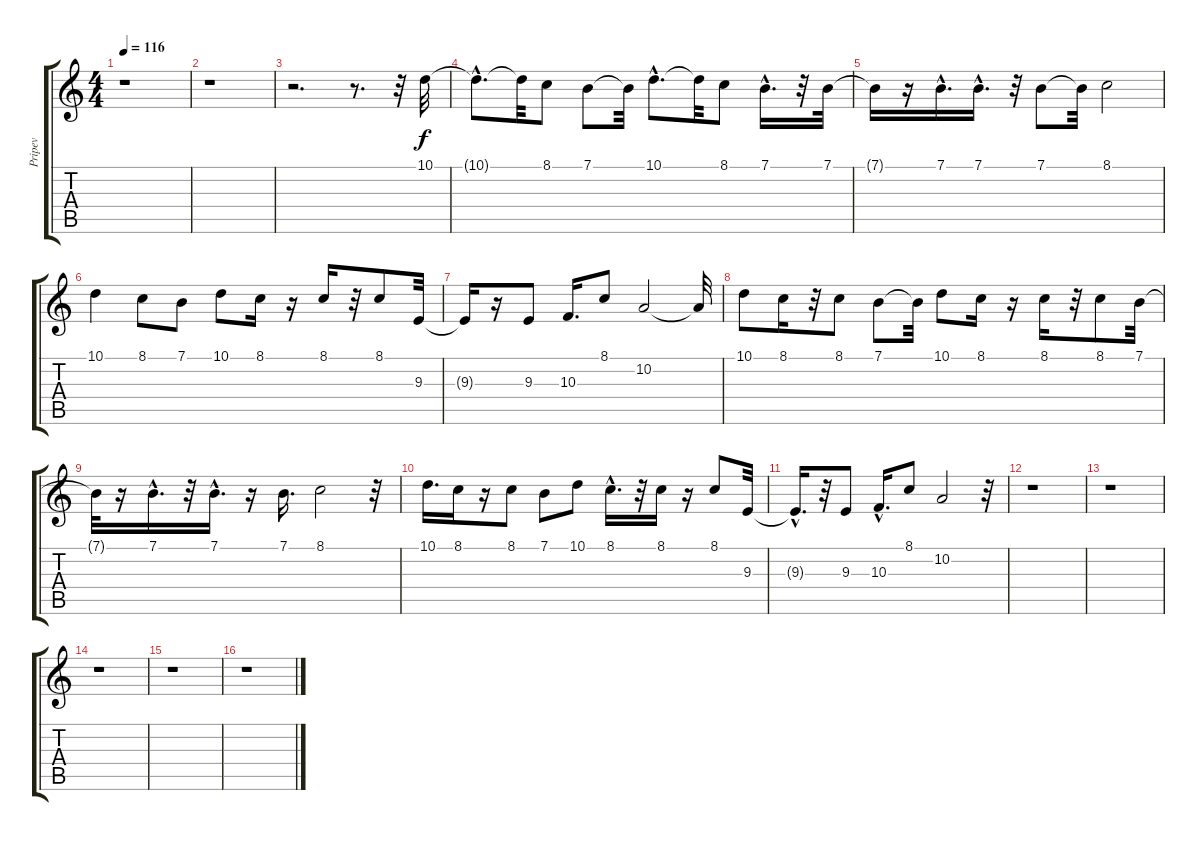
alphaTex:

\track ("Pripev" "Pripev") {instrument harmonica}
\staff {score tabs}
\tuning (E4 B3 G3 D3 A2 E2) {hide}
\ts (4 4)
\tempo 116
\clef g2
\ks c
r.1{dy f} |
r.1 |
r.2{d} r.8{d} r.32 10.1.32 |
10.1{hac t}.8{d} 10.1{t}.32 8.1.8 7.1.8 7.1{t}.32 10.1{hac}.8{d} 10.1{t}.32 8.1.8 7.1{hac}.16{d} r.32 7.1.32 |
7.1{t}.16 r.16 7.1{hac}.16{d} 7.1{hac}.16{d} r.32 7.1.8 7.1{t}.32 8.1.2 |
10.1.4 8.1.8 7.1.8 10.1.8 8.1.16 r.16 8.1.16 r.32 8.1.8 9.3.32 |
9.3{t}.16 r.16 9.3.8 10.3.16{d} 8.1.8 10.2.2 10.2{t}.32 |
10.1.8 8.1.16 r.32 8.1.8 7.1.8 7.1{t}.32 10.1.8 8.1.16 r.16 8.1.16 r.32 8.1.8 7.1.32 |
7.1{t}.32 r.16 7.1{hac}.16{d} r.32 7.1{hac}.16{d} r.16 7.1.16{d} 8.1.2 r.32 |
10.1.16{d} 8.1.16 r.16 8.1.8 7.1.8 10.1.8 8.1{hac}.16{d} r.32 8.1.16 r.16 8.1.8 9.3.32 |
9.3{hac t}.16{d} r.32 9.3.8 10.3{hac}.16{d} 8.1.8 10.2.2 r.32 |
r.1 |
r.1 |
r.1 |
r.1 |
r.1
